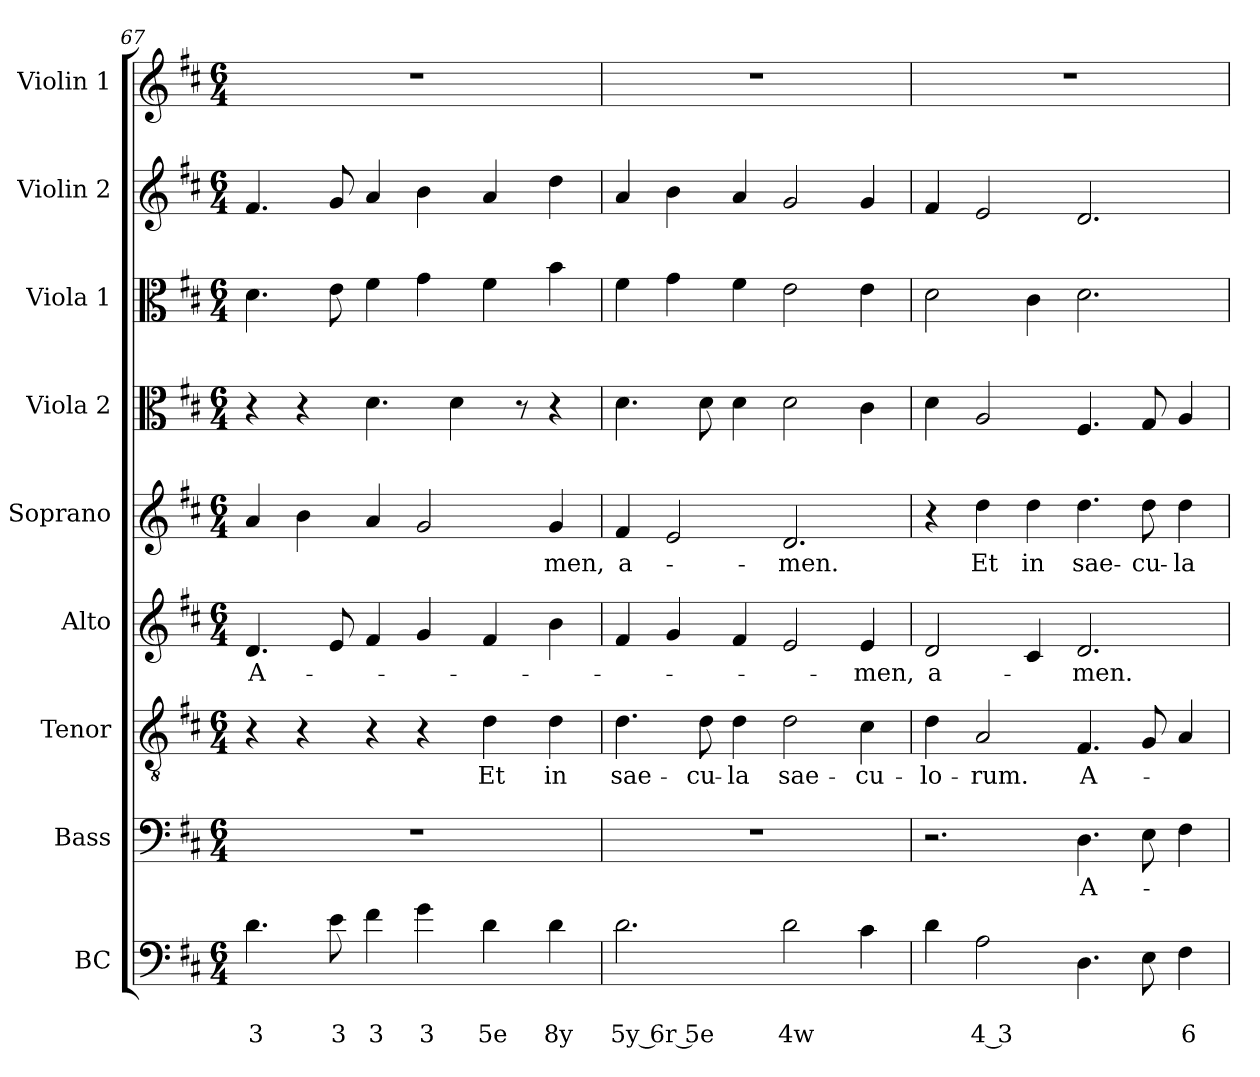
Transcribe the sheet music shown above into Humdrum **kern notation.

**kern	**text	**text	**kern	**text	**kern	**text	**kern	**text	**kern	**text	**kern	**kern	**kern	**kern
*part9	*part9	*part9	*part8	*part8	*part7	*part7	*part6	*part6	*part5	*part5	*part4	*part3	*part2	*part1
*staff9	*staff9	*staff9	*staff8	*staff8	*staff7	*staff7	*staff6	*staff6	*staff5	*staff5	*staff4	*staff3	*staff2	*staff1
*I"BC	*	*	*I"Bass	*	*I"Tenor	*	*I"Alto	*	*I"Soprano	*	*I"Viola 2	*I"Viola 1	*I"Violin 2	*I"Violin 1
*I'BC	*	*	*I'B	*	*I'T	*	*I'A	*	*I'S	*	*I'Vla. 2	*I'Vla. 1	*I'Vln. 2	*I'Vln. 1
*clefF4	*	*	*clefF4	*	*clefGv2	*	*clefG2	*	*clefG2	*	*clefC3	*clefC3	*clefG2	*clefG2
*k[f#c#]	*	*	*k[f#c#]	*	*k[f#c#]	*	*k[f#c#]	*	*k[f#c#]	*	*k[f#c#]	*k[f#c#]	*k[f#c#]	*k[f#c#]
*D:	*	*	*D:	*	*D:	*	*D:	*	*D:	*	*D:	*D:	*D:	*D:
*M6/4	*	*	*M6/4	*	*M6/4	*	*M6/4	*	*M6/4	*	*M6/4	*M6/4	*M6/4	*M6/4
=67	=67	=67	=67	=67	=67	=67	=67	=67	=67	=67	=67	=67	=67	=67
!	!	!LO:LY:b	!	!	!	!	!	!LO:LY:b	!	!	!	!	!	!
4.d\	.	3	1.r	.	4r	.	4.d/	A-	4a/	.	4r	4.d\	4.f#/	1.r
.	.	.	.	.	4r	.	.	.	4b\	.	4r	.	.	.
!	!	!LO:LY:b	!	!	!	!	!	!	!	!	!	!	!	!
8e\	.	3	.	.	.	.	8e/	.	.	.	.	8e\	8g/	.
!	!	!LO:LY:b	!	!	!	!	!	!	!	!	!	!	!	!
4f#\	.	3	.	.	4r	.	4f#/	.	4a/	.	4.d\	4f#\	4a/	.
!	!	!LO:LY:b	!	!	!	!	!	!	!	!	!	!	!	!
4g\	.	3	.	.	4r	.	4g/	.	2g/	.	.	4g\	4b\	.
.	.	.	.	.	.	.	.	.	.	.	4d\	.	.	.
!	!	!LO:LY:b	!	!	!	!LO:LY:b	!	!	!	!	!	!	!	!
4d\	.	5e	.	.	4d\	Et	4f#/	.	.	.	.	4f#\	4a/	.
.	.	.	.	.	.	.	.	.	.	.	8r	.	.	.
!	!	!LO:LY:b	!	!	!	!LO:LY:b	!	!	!	!LO:LY:b	!	!	!	!
4d\	.	8y	.	.	4d\	in	4b\	.	4g/	-men,	4r	4b\	4dd\	.
=68	=68	=68	=68	=68	=68	=68	=68	=68	=68	=68	=68	=68	=68	=68
!	!	!LO:LY:b	!	!	!	!LO:LY:b	!	!	!	!LO:LY:b	!	!	!	!
2.d\	.	5y 6r 5e	1.r	.	4.d\	sae-	4f#/	.	4f#/	a-	4.d\	4f#\	4a/	1.r
.	.	.	.	.	.	.	4g/	.	2e/	.	.	4g\	4b\	.
!	!	!	!	!	!	!LO:LY:b	!	!	!	!	!	!	!	!
.	.	.	.	.	8d\	-cu-	.	.	.	.	8d\	.	.	.
!	!	!	!	!	!	!LO:LY:b	!	!	!	!	!	!	!	!
.	.	.	.	.	4d\	-la	4f#/	.	.	.	4d\	4f#\	4a/	.
!	!	!LO:LY:b	!	!	!	!LO:LY:b	!	!	!	!LO:LY:b	!	!	!	!
2d\	.	4w	.	.	2d\	sae-	2e/	.	2.d/	-men.	2d\	2e\	2g/	.
!	!	!	!	!	!	!LO:LY:b	!	!LO:LY:b	!	!	!	!	!	!
4c#\	.	.	.	.	4c#\	-cu-	4e/	-men,	.	.	4c#\	4e\	4g/	.
=69	=69	=69	=69	=69	=69	=69	=69	=69	=69	=69	=69	=69	=69	=69
!	!	!	!	!	!	!LO:LY:b	!	!LO:LY:b	!	!	!	!	!	!
4d\	.	.	2.r	.	4d\	-lo-	2d/	a-	4r	.	4d\	2d\	4f#/	1.r
!	!	!LO:LY:b	!	!	!	!LO:LY:b	!	!	!	!LO:LY:b	!	!	!	!
2A\	.	4 3	.	.	2A/	-rum.	.	.	4dd\	Et	2A/	.	2e/	.
!	!	!	!	!	!	!	!	!	!	!LO:LY:b	!	!	!	!
.	.	.	.	.	.	.	4c#/	.	4dd\	in	.	4c#\	.	.
!	!	!	!	!LO:LY:b	!	!LO:LY:b	!	!LO:LY:b	!	!LO:LY:b	!	!	!	!
4.D\	.	.	4.D\	A-	4.F#/	A-	2.d/	-men.	4.dd\	sae-	4.F#/	2.d\	2.d/	.
!	!	!	!	!	!	!	!	!	!	!LO:LY:b	!	!	!	!
8E\	.	.	8E\	.	8G/	.	.	.	8dd\	-cu-	8G/	.	.	.
!	!	!LO:LY:b	!	!	!	!	!	!	!	!LO:LY:b	!	!	!	!
4F#\	.	6	4F#\	.	4A/	.	.	.	4dd\	-la	4A/	.	.	.
=	=	=	=	=	=	=	=	=	=	=	=	=	=	=
*-	*-	*-	*-	*-	*-	*-	*-	*-	*-	*-	*-	*-	*-	*-
